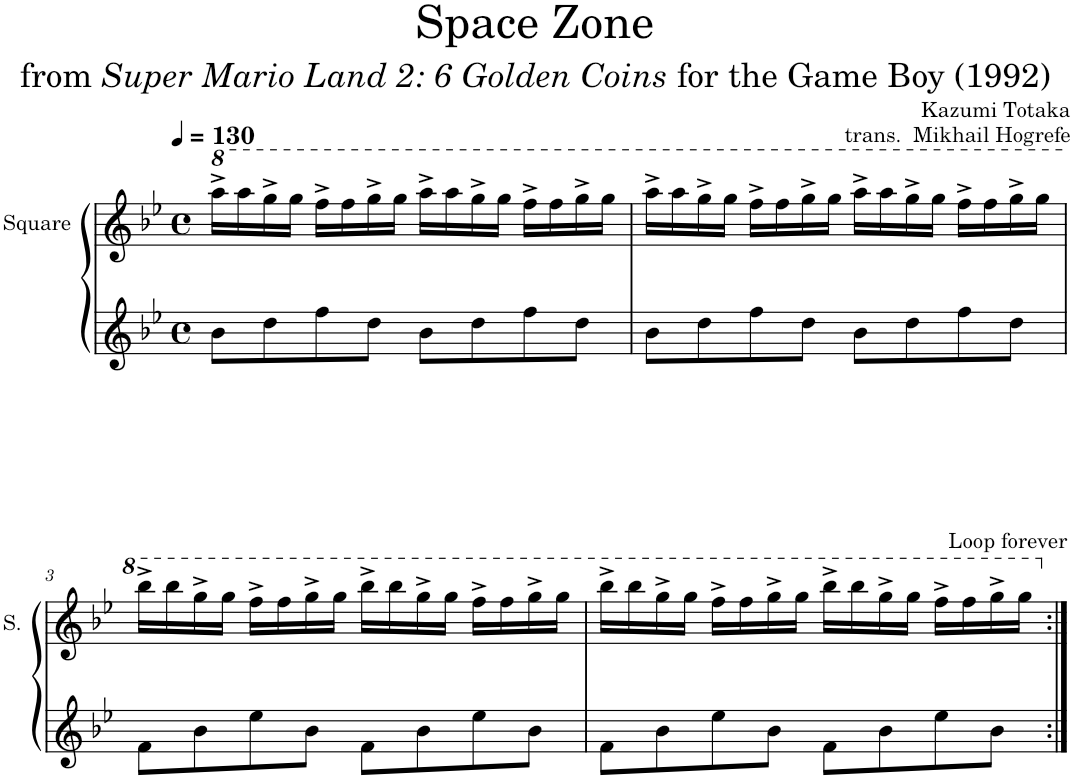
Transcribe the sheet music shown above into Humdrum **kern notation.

**kern	**kern
*part2	*part1
*staff2	*staff1
*I"Square Synthesizer	*I"Square
*	*I'S.
*clefG2	*clefG2
*k[b-e-]	*k[b-e-]
*M4/4	*M4/4
*met(c)	*met(c)
*MM130	*MM130
*	*8va
=1	=1
8b-\L	16aaa^\LL
.	16aaa\
8dd\	16ggg^\
.	16ggg\JJ
8ff\	16fff^\LL
.	16fff\
8dd\J	16ggg^\
.	16ggg\JJ
8b-\L	16aaa^\LL
.	16aaa\
8dd\	16ggg^\
.	16ggg\JJ
8ff\	16fff^\LL
.	16fff\
8dd\J	16ggg^\
.	16ggg\JJ
=2	=2
8b-\L	16aaa^\LL
.	16aaa\
8dd\	16ggg^\
.	16ggg\JJ
8ff\	16fff^\LL
.	16fff\
8dd\J	16ggg^\
.	16ggg\JJ
8b-\L	16aaa^\LL
.	16aaa\
8dd\	16ggg^\
.	16ggg\JJ
8ff\	16fff^\LL
.	16fff\
8dd\J	16ggg^\
.	16ggg\JJ
!!LO:LB:g=z
=3	=3
8f\L	16bbb-^\LL
.	16bbb-\
8b-\	16ggg^\
.	16ggg\JJ
8ee-\	16fff^\LL
.	16fff\
8b-\J	16ggg^\
.	16ggg\JJ
8f\L	16bbb-^\LL
.	16bbb-\
8b-\	16ggg^\
.	16ggg\JJ
8ee-\	16fff^\LL
.	16fff\
8b-\J	16ggg^\
.	16ggg\JJ
=4	=4
8f\L	16bbb-^\LL
.	16bbb-\
8b-\	16ggg^\
.	16ggg\JJ
8ee-\	16fff^\LL
.	16fff\
8b-\J	16ggg^\
.	16ggg\JJ
8f\L	16bbb-^\LL
.	16bbb-\
8b-\	16ggg^\
.	16ggg\JJ
!	!LO:TX:a:t=Loop forever
8ee-\	16fff^\LL
.	16fff\
8b-\J	16ggg^\
.	16ggg\JJ
*	*X8va
=:|!	=:|!
*-	*-
